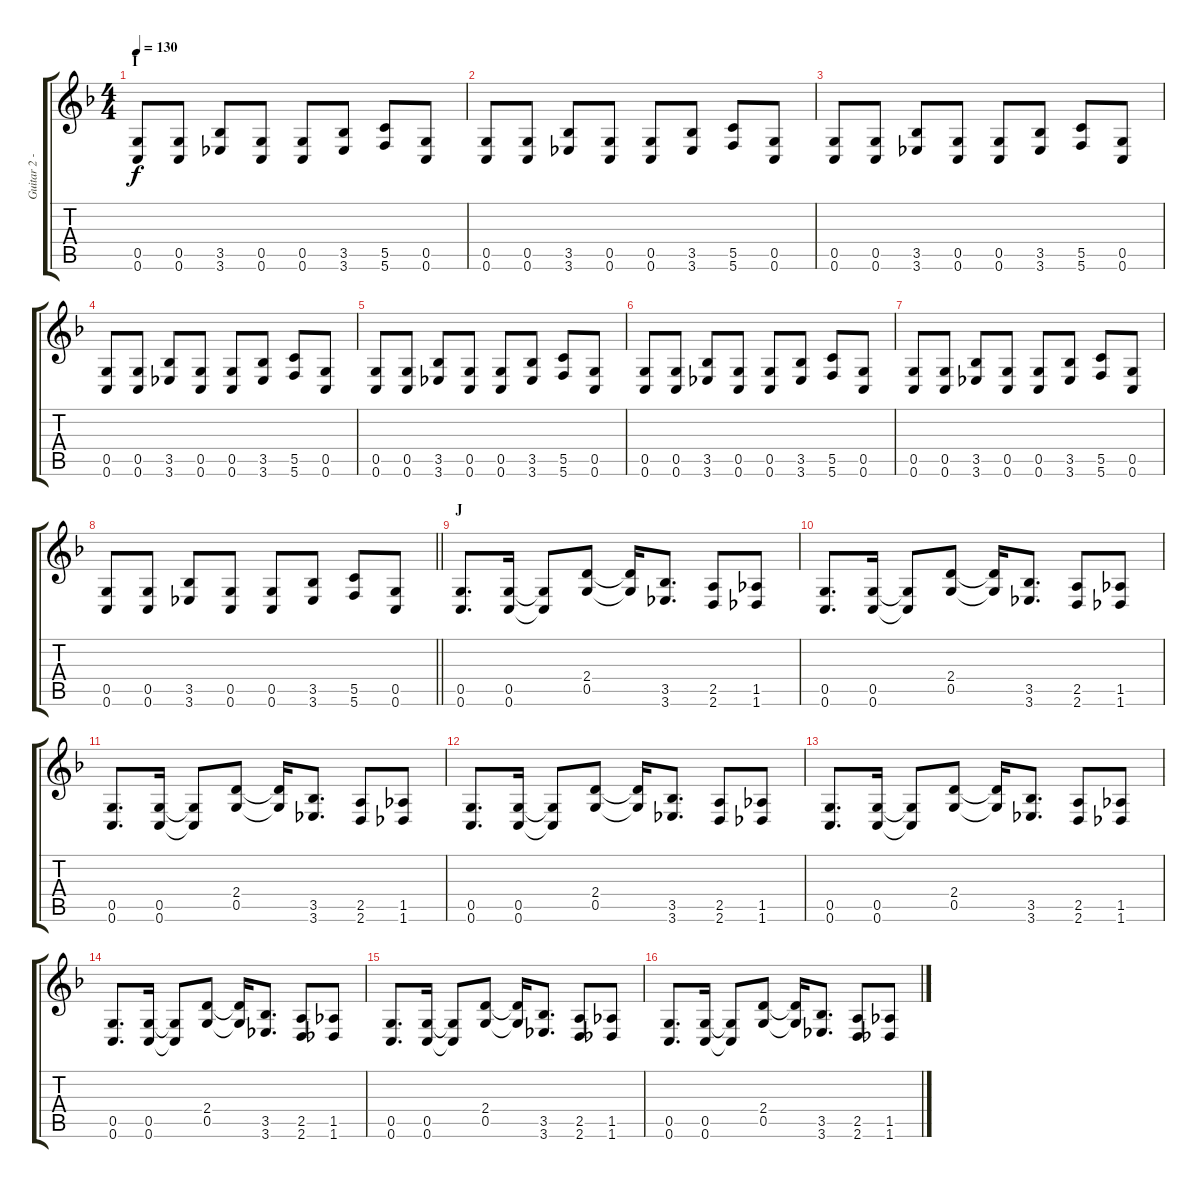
\track ("Guitar 2 - Aoi" "Guitar 2 -") {instrument distortionguitar}
\staff {score tabs}
\tuning (D4 A3 F3 C3 G2 C2) {hide}
\ts (4 4)
\section ("" "I")
\tempo 130
\clef g2
\ks f
(0.5 0.6).8{dy f} (0.5 0.6).8 (3.5 3.6).8 (0.5 0.6).8 (0.5 0.6).8 (3.5 3.6).8 (5.5 5.6).8 (0.5 0.6).8 |
(0.5 0.6).8 (0.5 0.6).8 (3.5 3.6).8 (0.5 0.6).8 (0.5 0.6).8 (3.5 3.6).8 (5.5 5.6).8 (0.5 0.6).8 |
(0.5 0.6).8 (0.5 0.6).8 (3.5 3.6).8 (0.5 0.6).8 (0.5 0.6).8 (3.5 3.6).8 (5.5 5.6).8 (0.5 0.6).8 |
(0.5 0.6).8 (0.5 0.6).8 (3.5 3.6).8 (0.5 0.6).8 (0.5 0.6).8 (3.5 3.6).8 (5.5 5.6).8 (0.5 0.6).8 |
(0.5 0.6).8 (0.5 0.6).8 (3.5 3.6).8 (0.5 0.6).8 (0.5 0.6).8 (3.5 3.6).8 (5.5 5.6).8 (0.5 0.6).8 |
(0.5 0.6).8 (0.5 0.6).8 (3.5 3.6).8 (0.5 0.6).8 (0.5 0.6).8 (3.5 3.6).8 (5.5 5.6).8 (0.5 0.6).8 |
(0.5 0.6).8 (0.5 0.6).8 (3.5 3.6).8 (0.5 0.6).8 (0.5 0.6).8 (3.5 3.6).8 (5.5 5.6).8 (0.5 0.6).8 |
\barLineRight lightlight
(0.5 0.6).8 (0.5 0.6).8 (3.5 3.6).8 (0.5 0.6).8 (0.5 0.6).8 (3.5 3.6).8 (5.5 5.6).8 (0.5 0.6).8 |
\section ("" "J")
(0.5 0.6).8{d} (0.5 0.6).16 (0.5{t} 0.6{t}).8 (2.4 0.5).8 (2.4{t} 0.5{t}).16 (3.5 3.6).8{d} (2.5 2.6).8 (1.5 1.6).8 |
(0.5 0.6).8{d} (0.5 0.6).16 (0.5{t} 0.6{t}).8 (2.4 0.5).8 (2.4{t} 0.5{t}).16 (3.5 3.6).8{d} (2.5 2.6).8 (1.5 1.6).8 |
(0.5 0.6).8{d} (0.5 0.6).16 (0.5{t} 0.6{t}).8 (2.4 0.5).8 (2.4{t} 0.5{t}).16 (3.5 3.6).8{d} (2.5 2.6).8 (1.5 1.6).8 |
(0.5 0.6).8{d} (0.5 0.6).16 (0.5{t} 0.6{t}).8 (2.4 0.5).8 (2.4{t} 0.5{t}).16 (3.5 3.6).8{d} (2.5 2.6).8 (1.5 1.6).8 |
(0.5 0.6).8{d} (0.5 0.6).16 (0.5{t} 0.6{t}).8 (2.4 0.5).8 (2.4{t} 0.5{t}).16 (3.5 3.6).8{d} (2.5 2.6).8 (1.5 1.6).8 |
(0.5 0.6).8{d} (0.5 0.6).16 (0.5{t} 0.6{t}).8 (2.4 0.5).8 (2.4{t} 0.5{t}).16 (3.5 3.6).8{d} (2.5 2.6).8 (1.5 1.6).8 |
(0.5 0.6).8{d} (0.5 0.6).16 (0.5{t} 0.6{t}).8 (2.4 0.5).8 (2.4{t} 0.5{t}).16 (3.5 3.6).8{d} (2.5 2.6).8 (1.5 1.6).8 |
(0.5 0.6).8{d} (0.5 0.6).16 (0.5{t} 0.6{t}).8 (2.4 0.5).8 (2.4{t} 0.5{t}).16 (3.5 3.6).8{d} (2.5 2.6).8 (1.5 1.6).8
